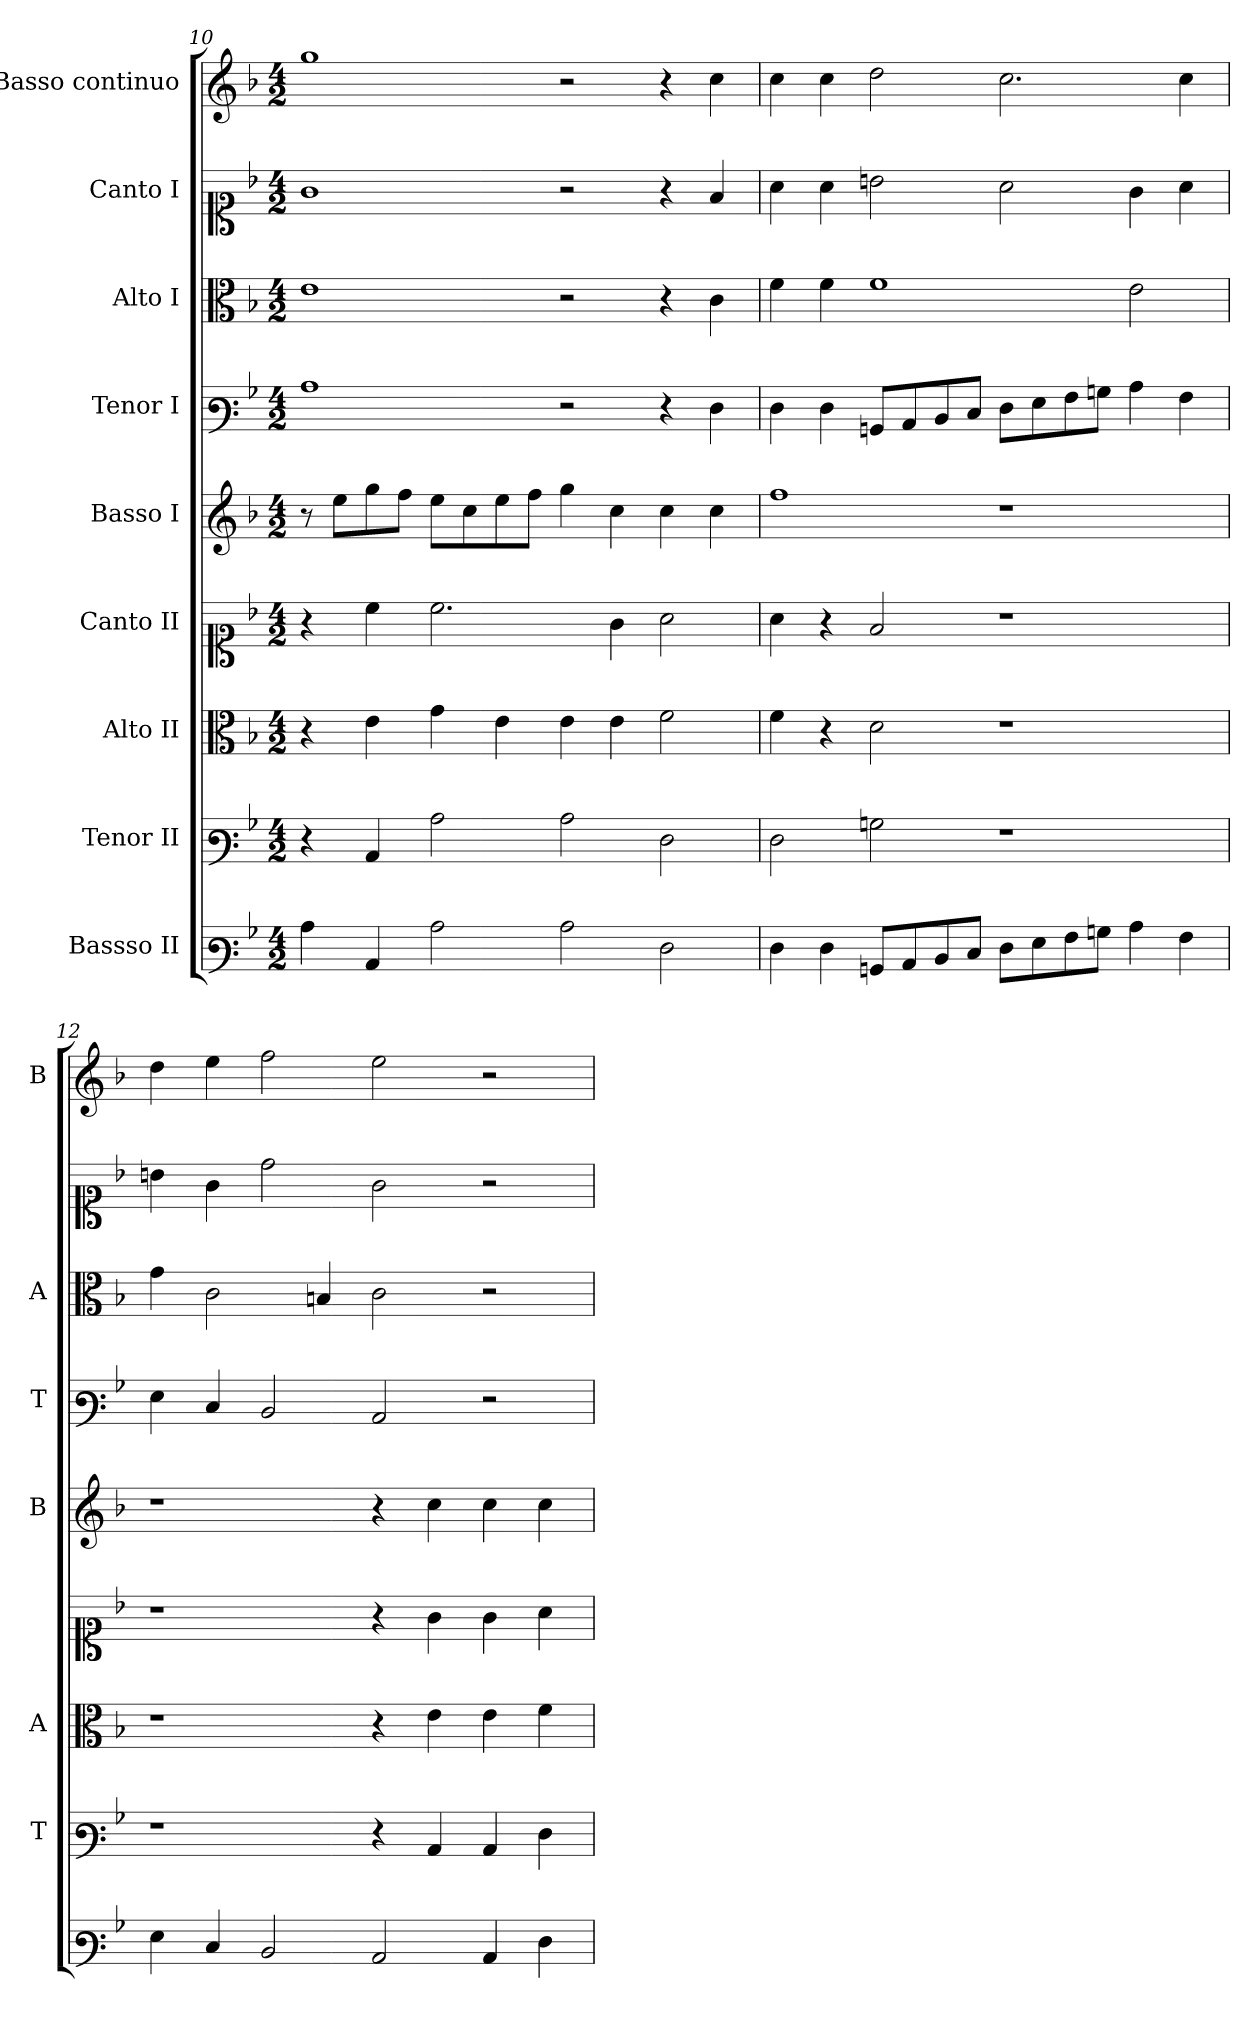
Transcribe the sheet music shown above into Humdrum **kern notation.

**kern	**kern	**kern	**kern	**kern	**kern	**kern	**kern	**kern
*part9	*part8	*part7	*part6	*part5	*part4	*part3	*part2	*part1
*staff9	*staff8	*staff7	*staff6	*staff5	*staff4	*staff3	*staff2	*staff1
*I"Bassso II	*I"Tenor II	*I"Alto II	*I"Canto II	*I"Basso I	*I"Tenor I	*I"Alto I	*I"Canto I	*I"Basso continuo
*	*I'T	*I'A	*	*I'B	*I'T	*I'A	*	*I'B
*clefF3	*clefF3	*clefC3	*clefC1	*clefG2	*clefF3	*clefC3	*clefC1	*clefG2
*k[b-]	*k[b-]	*k[b-]	*k[b-]	*k[b-]	*k[b-]	*k[b-]	*k[b-]	*k[b-]
*F:	*F:	*F:	*F:	*F:	*F:	*F:	*F:	*F:
*M4/2	*M4/2	*M4/2	*M4/2	*M4/2	*M4/2	*M4/2	*M4/2	*M4/2
=10	=10	=10	=10	=10	=10	=10	=10	=10
4c	4r	4r	4r	8r	1c	1e	1g	1gg
.	.	.	.	8eeL	.	.	.	.
4C	4C	4e	4cc	8gg	.	.	.	.
.	.	.	.	8ffJ	.	.	.	.
2c	2c	4g	2.cc	8eeL	.	.	.	.
.	.	.	.	8cc	.	.	.	.
.	.	4e	.	8ee	.	.	.	.
.	.	.	.	8ffJ	.	.	.	.
2c	2c	4e	.	4gg	2r	2r	2r	2r
.	.	4e	4g	4cc	.	.	.	.
2F	2F	2f	2a	4cc	4r	4r	4r	4r
.	.	.	.	4cc	4F	4c	4f	4cc
!!LO:PB:g=z
=11	=11	=11	=11	=11	=11	=11	=11	=11
4F	2F	4f	4a	1ff	4F	4f	4a	4cc
4F	.	4r	4r	.	4F	4f	4a	4cc
8BBnL	2Bn	2d	2f	.	8BBnL	1f	2bn	2dd
8C	.	.	.	.	8C	.	.	.
8D	.	.	.	.	8D	.	.	.
8EJ	.	.	.	.	8EJ	.	.	.
8FL	1r	1r	1r	1r	8FL	.	2a	2.cc
8G	.	.	.	.	8G	.	.	.
8A	.	.	.	.	8A	.	.	.
8BnJ	.	.	.	.	8BnJ	.	.	.
4c	.	.	.	.	4c	2e	4g	.
4A	.	.	.	.	4A	.	4a	4cc
=12	=12	=12	=12	=12	=12	=12	=12	=12
4G	1r	1r	1r	1r	4G	4g	4bn	4dd
4E	.	.	.	.	4E	2c	4g	4ee
2D	.	.	.	.	2D	.	2dd	2ff
.	.	.	.	.	.	4Bn	.	.
2C	4r	4r	4r	4r	2C	2c	2g	2ee
.	4C	4e	4g	4cc	.	.	.	.
4C	4C	4e	4g	4cc	2r	2r	2r	2r
4F	4F	4f	4a	4cc	.	.	.	.
=	=	=	=	=	=	=	=	=
*-	*-	*-	*-	*-	*-	*-	*-	*-
